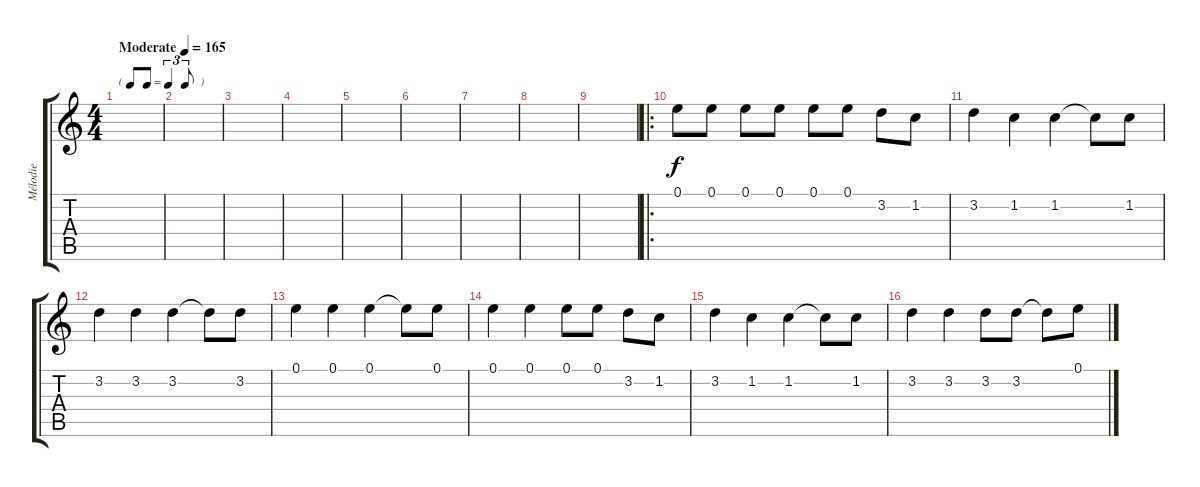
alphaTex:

\track ("Mélodie" "Mélodie") {instrument overdrivenguitar}
\staff {score tabs}
\tuning (E4 B3 G3 D3 A2 E2) {hide}
\ts (4 4)
\tf triplet8th
\tempo (165 "Moderate")
\clef g2
\ks c
|
|
|
|
|
|
|
|
|
\ro
0.1.8 0.1.8 0.1.8 0.1.8 0.1.8 0.1.8 3.2.8 1.2.8 |
3.2.4 1.2.4 1.2.4 1.2{t}.8 1.2.8 |
3.2.4 3.2.4 3.2.4 3.2{t}.8 3.2.8 |
0.1.4 0.1.4 0.1.4 0.1{t}.8 0.1.8 |
0.1.4 0.1.4 0.1.8 0.1.8 3.2.8 1.2.8 |
3.2.4 1.2.4 1.2.4 1.2{t}.8 1.2.8 |
3.2.4 3.2.4 3.2.8 3.2.8 3.2{t}.8 0.1.8
